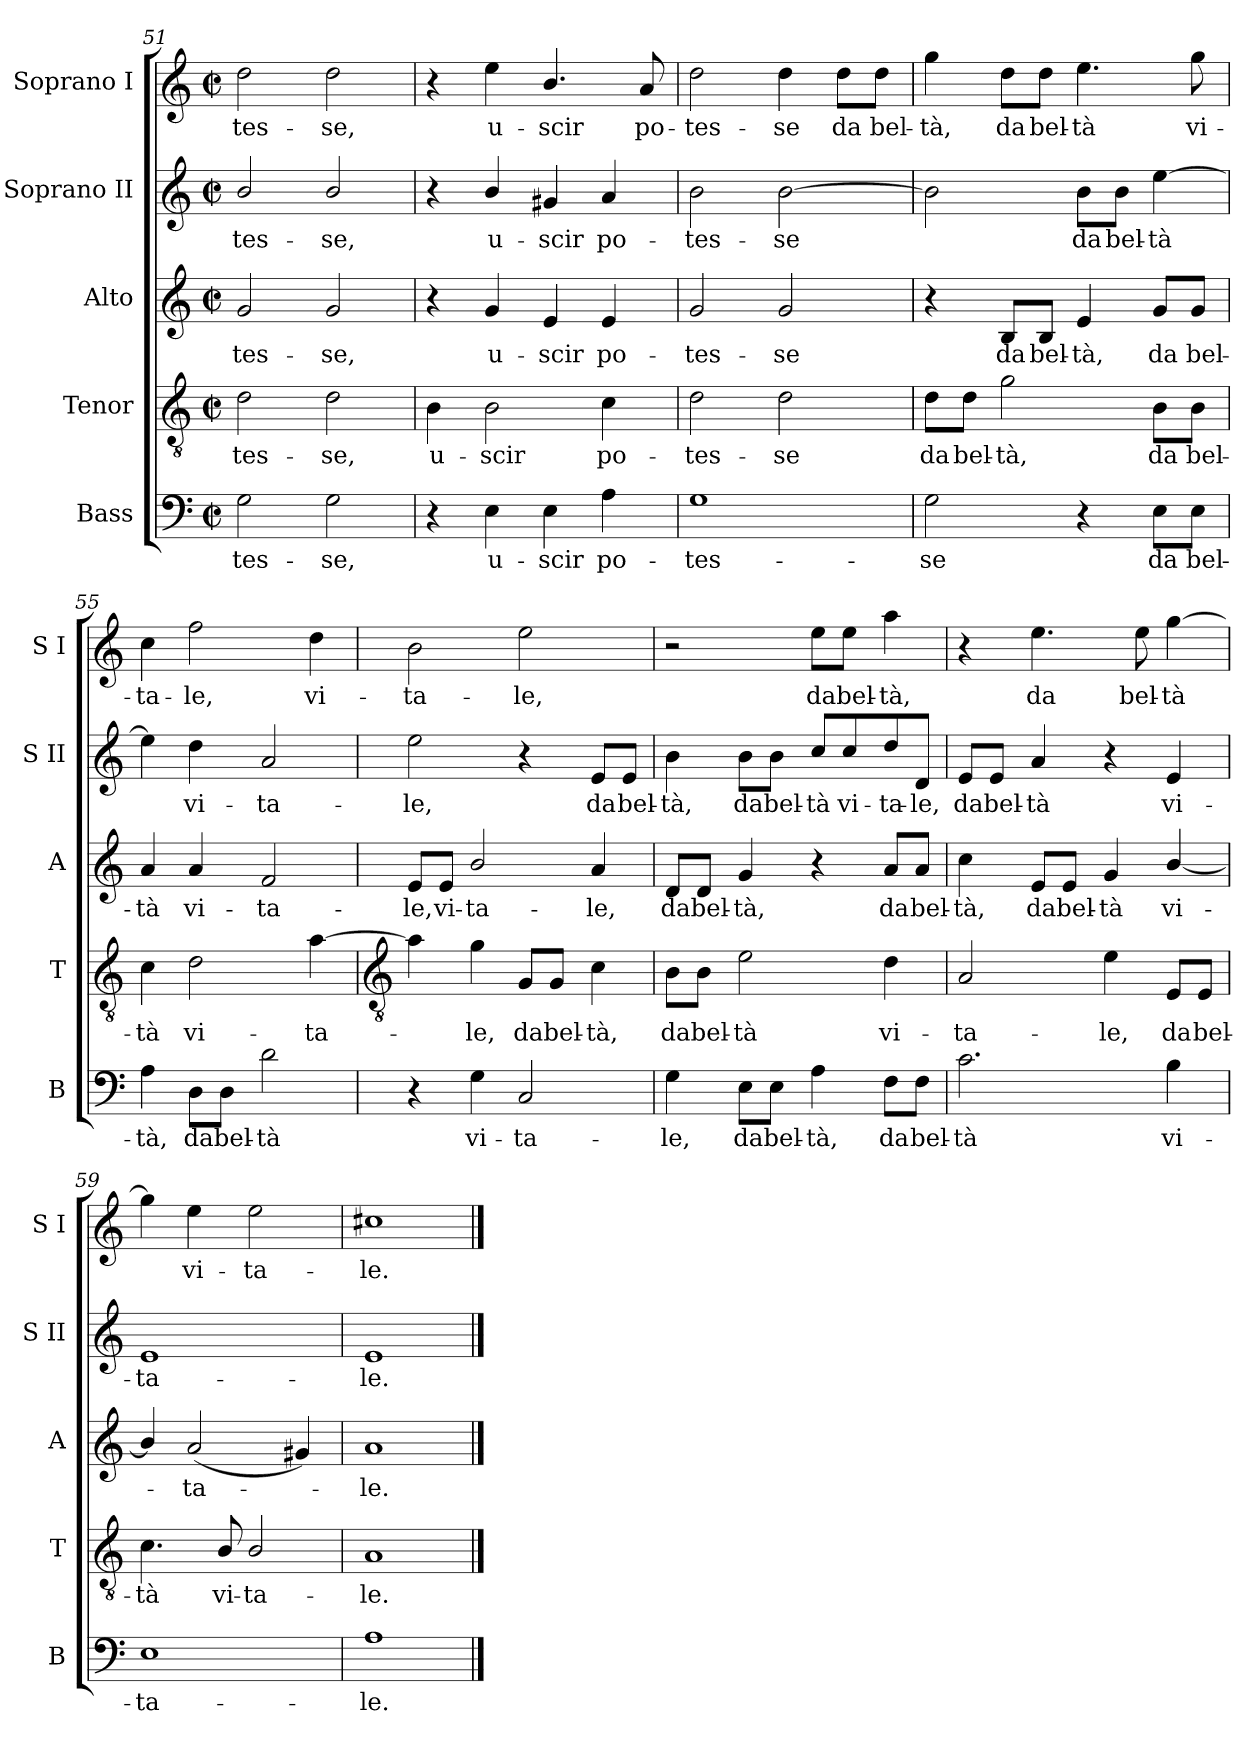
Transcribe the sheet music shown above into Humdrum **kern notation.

**kern	**text	**kern	**text	**kern	**text	**kern	**text	**kern	**text
*part5	*part5	*part4	*part4	*part3	*part3	*part2	*part2	*part1	*part1
*staff5	*staff5	*staff4	*staff4	*staff3	*staff3	*staff2	*staff2	*staff1	*staff1
*I"Bass	*	*I"Tenor	*	*I"Alto	*	*I"Soprano II	*	*I"Soprano I	*
*I'B	*	*I'T	*	*I'A	*	*I'S II	*	*I'S I	*
!!LO:LB:g=z
*clefF4	*	*clefGv2	*	*clefG2	*	*clefG2	*	*clefG2	*
*k[]	*	*k[]	*	*k[]	*	*k[]	*	*k[]	*
*C:	*	*C:	*	*C:	*	*C:	*	*C:	*
*M2/2	*	*M2/2	*	*M2/2	*	*M2/2	*	*M2/2	*
*met(c|)	*	*met(c|)	*	*met(c|)	*	*met(c|)	*	*met(c|)	*
=51	=51	=51	=51	=51	=51	=51	=51	=51	=51
!	!LO:LY:b	!	!LO:LY:b	!	!LO:LY:b	!	!LO:LY:b	!	!LO:LY:b
2G	-tes-	2d	-tes-	2g	-tes-	2b/	-tes-	2dd	-tes-
!	!LO:LY:b	!	!LO:LY:b	!	!LO:LY:b	!	!LO:LY:b	!	!LO:LY:b
2G	-se,	2d	-se,	2g	-se,	2b/	-se,	2dd	-se,
=52	=52	=52	=52	=52	=52	=52	=52	=52	=52
!	!	!	!LO:LY:b	!	!	!	!	!	!
4r	.	4B	u-	4r	.	4r	.	4r	.
!	!LO:LY:b	!	!LO:LY:b	!	!LO:LY:b	!	!LO:LY:b	!	!LO:LY:b
4E	u-	2B	-scir	4g	u-	4b/	u-	4ee	u-
!	!LO:LY:b	!	!	!	!LO:LY:b	!	!LO:LY:b	!	!LO:LY:b
4E	-scir	.	.	4e	-scir	4g#X	-scir	4.b/	-scir
!	!LO:LY:b	!	!LO:LY:b	!	!LO:LY:b	!	!LO:LY:b	!	!
4A	po-	4c	po-	4e	po-	4a	po-	.	.
!	!	!	!	!	!	!	!	!	!LO:LY:b
.	.	.	.	.	.	.	.	8a	po-
=53	=53	=53	=53	=53	=53	=53	=53	=53	=53
!	!LO:LY:b	!	!LO:LY:b	!	!LO:LY:b	!	!LO:LY:b	!	!LO:LY:b
1G	-tes-	2d	-tes-	2g	-tes-	2b	-tes-	2dd	-tes-
!	!	!	!LO:LY:b	!	!LO:LY:b	!	!LO:LY:b	!	!LO:LY:b
.	.	2d	-se	2g	-se	[2b	-se	4dd	-se
!	!	!	!	!	!	!	!	!	!LO:LY:b
.	.	.	.	.	.	.	.	8dd\L	da
!	!	!	!	!	!	!	!	!	!LO:LY:b
.	.	.	.	.	.	.	.	8dd\J	bel-
=54	=54	=54	=54	=54	=54	=54	=54	=54	=54
!	!LO:LY:b	!	!LO:LY:b	!	!	!	!	!	!LO:LY:b
2G	-se	8d\L	da	4r	.	2b]	.	4gg	-tà,
!	!	!	!LO:LY:b	!	!	!	!	!	!
.	.	8d\J	bel-	.	.	.	.	.	.
!	!	!	!LO:LY:b	!	!LO:LY:b	!	!	!	!LO:LY:b
.	.	2g	-tà,	8B/L	da	.	.	8dd\L	da
!	!	!	!	!	!LO:LY:b	!	!	!	!LO:LY:b
.	.	.	.	8B/J	bel-	.	.	8dd\J	bel-
!	!	!	!	!	!LO:LY:b	!	!LO:LY:b	!	!LO:LY:b
4r	.	.	.	4e	-tà,	8b\L	da	4.ee	-tà
!	!	!	!	!	!	!	!LO:LY:b	!	!
.	.	.	.	.	.	8b\J	bel-	.	.
!	!LO:LY:b	!	!LO:LY:b	!	!LO:LY:b	!	!LO:LY:b	!	!
8E\L	da	8B\L	da	8g/L	da	[4ee	-tà	.	.
!	!LO:LY:b	!	!LO:LY:b	!	!LO:LY:b	!	!	!	!LO:LY:b
8E\J	bel-	8B\J	bel-	8g/J	bel-	.	.	8gg	vi-
=55	=55	=55	=55	=55	=55	=55	=55	=55	=55
!	!LO:LY:b	!	!LO:LY:b	!	!LO:LY:b	!	!	!	!LO:LY:b
4A	-tà,	4c	-tà	4a	-tà	4ee]	.	4cc	-ta-
!	!LO:LY:b	!	!LO:LY:b	!	!LO:LY:b	!	!LO:LY:b	!	!LO:LY:b
8D\L	da	2d	vi-	4a	vi-	4dd	vi-	2ff	-le,
!	!LO:LY:b	!	!	!	!	!	!	!	!
8D\J	bel-	.	.	.	.	.	.	.	.
!	!LO:LY:b	!	!	!	!LO:LY:b	!	!LO:LY:b	!	!
2d	-tà	.	.	2f	-ta-	2a	-ta-	.	.
!	!	!	!LO:LY:b	!	!	!	!	!	!LO:LY:b
.	.	[4a	-ta-	.	.	.	.	4dd	vi-
!!LO:LB:g=z
=56	=56	=56	=56	=56	=56	=56	=56	=56	=56
*	*	*clefGv2	*	*	*	*	*	*	*
!	!	!	!	!	!LO:LY:b	!	!LO:LY:b	!	!LO:LY:b
4r	.	4a]	.	8e/L	-le,	2ee	-le,	2b	-ta-
!	!	!	!	!	!LO:LY:b	!	!	!	!
.	.	.	.	8e/J	vi-	.	.	.	.
!	!LO:LY:b	!	!LO:LY:b	!	!LO:LY:b	!	!	!	!
4G	vi-	4g	le,	2b/	-ta-	.	.	.	.
!	!LO:LY:b	!	!LO:LY:b	!	!	!	!	!	!LO:LY:b
2C	-ta-	8G/L	da	.	.	4r	.	2ee	-le,
!	!	!	!LO:LY:b	!	!	!	!	!	!
.	.	8G/J	bel-	.	.	.	.	.	.
!	!	!	!LO:LY:b	!	!LO:LY:b	!	!LO:LY:b	!	!
.	.	4c	-tà,	4a	-le,	8e/L	da	.	.
!	!	!	!	!	!	!	!LO:LY:b	!	!
.	.	.	.	.	.	8e/J	bel-	.	.
=57	=57	=57	=57	=57	=57	=57	=57	=57	=57
!	!LO:LY:b	!	!LO:LY:b	!	!LO:LY:b	!	!LO:LY:b	!	!
4G	-le,	8B\L	da	8d/L	da	4b	-tà,	2r	.
!	!	!	!LO:LY:b	!	!LO:LY:b	!	!	!	!
.	.	8B\J	bel-	8d/J	bel-	.	.	.	.
!	!LO:LY:b	!	!LO:LY:b	!	!LO:LY:b	!	!LO:LY:b	!	!
8E\L	da	2e	-tà	4g	-tà,	8b\L	da	.	.
!	!LO:LY:b	!	!	!	!	!	!LO:LY:b	!	!
8E\J	bel-	.	.	.	.	8b\J	bel-	.	.
!	!LO:LY:b	!	!	!	!	!	!LO:LY:b	!	!LO:LY:b
4A	-tà,	.	.	4r	.	8cc/L	-tà	8ee\L	da
!	!	!	!	!	!	!	!LO:LY:b	!	!LO:LY:b
.	.	.	.	.	.	8cc/	vi-	8ee\J	bel-
!	!LO:LY:b	!	!LO:LY:b	!	!LO:LY:b	!	!LO:LY:b	!	!LO:LY:b
8F\L	da	4d	vi-	8a/L	da	8dd/	-ta-	4aa	-tà,
!	!LO:LY:b	!	!	!	!LO:LY:b	!	!LO:LY:b	!	!
8F\J	bel-	.	.	8a/J	bel-	8d/J	-le,	.	.
=58	=58	=58	=58	=58	=58	=58	=58	=58	=58
!	!LO:LY:b	!	!LO:LY:b	!	!LO:LY:b	!	!LO:LY:b	!	!
2.c	-tà	2A	-ta-	4cc	-tà,	8e/L	da	4r	.
!	!	!	!	!	!	!	!LO:LY:b	!	!
.	.	.	.	.	.	8e/J	bel-	.	.
!	!	!	!	!	!LO:LY:b	!	!LO:LY:b	!	!LO:LY:b
.	.	.	.	8e/L	da	4a	-tà	4.ee	da
!	!	!	!	!	!LO:LY:b	!	!	!	!
.	.	.	.	8e/J	bel-	.	.	.	.
!	!	!	!LO:LY:b	!	!LO:LY:b	!	!	!	!
.	.	4e	-le,	4g	-tà	4r	.	.	.
!	!	!	!	!	!	!	!	!	!LO:LY:b
.	.	.	.	.	.	.	.	8ee	bel-
!	!LO:LY:b	!	!LO:LY:b	!	!LO:LY:b	!	!LO:LY:b	!	!LO:LY:b
4B	vi-	8E/L	da	[4b/	vi-	4e	vi-	[4gg	-tà
!	!	!	!LO:LY:b	!	!	!	!	!	!
.	.	8E/J	bel-	.	.	.	.	.	.
=59	=59	=59	=59	=59	=59	=59	=59	=59	=59
!	!LO:LY:b	!	!LO:LY:b	!	!	!	!LO:LY:b	!	!
1E	-ta-	4.c	-tà	4b/]	.	1e	-ta-	4gg]	.
!	!	!	!	!	!LO:LY:b	!	!	!	!LO:LY:b
.	.	.	.	(<2a	ta-	.	.	4ee	vi-
!	!	!	!LO:LY:b	!	!	!	!	!	!
.	.	8B/	vi-	.	.	.	.	.	.
!	!	!	!LO:LY:b	!	!	!	!	!	!LO:LY:b
.	.	2B/	-ta-	.	.	.	.	2ee	-ta-
.	.	.	.	4g#X)	.	.	.	.	.
=60	=60	=60	=60	=60	=60	=60	=60	=60	=60
!	!LO:LY:b	!	!LO:LY:b	!	!LO:LY:b	!	!LO:LY:b	!	!LO:LY:b
1A	-le.	1A	-le.	1a	le.	1e	-le.	1cc#X	-le.
==	==	==	==	==	==	==	==	==	==
*-	*-	*-	*-	*-	*-	*-	*-	*-	*-
